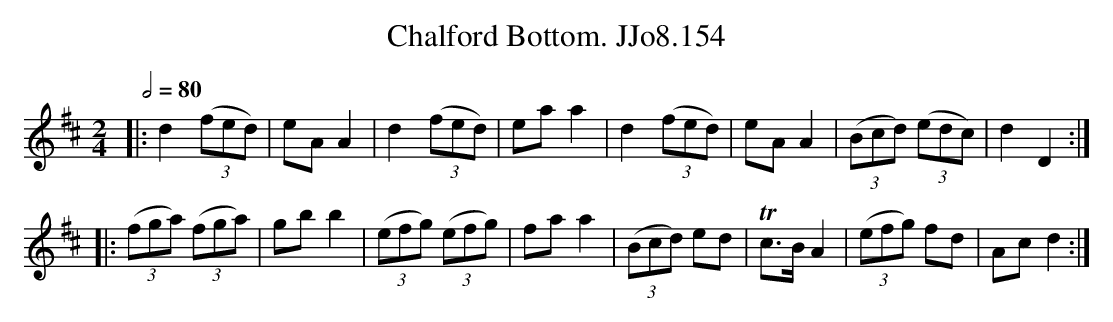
X:1
T:Chalford Bottom. JJo8.154
M:2/4
L:1/8
Q:1/2=80
K:D
|:d2((3fed)|eAA2|d2((3fed)|eaa2|d2((3fed)|eAA2|((3Bcd) ((3edc)|d2D2:|
|:((3fga) ((3fga)|gbb2|((3efg) ((3efg)|faa2|((3Bcd) ed|Tc>BA2|((3efg) fd|Acd2:|
